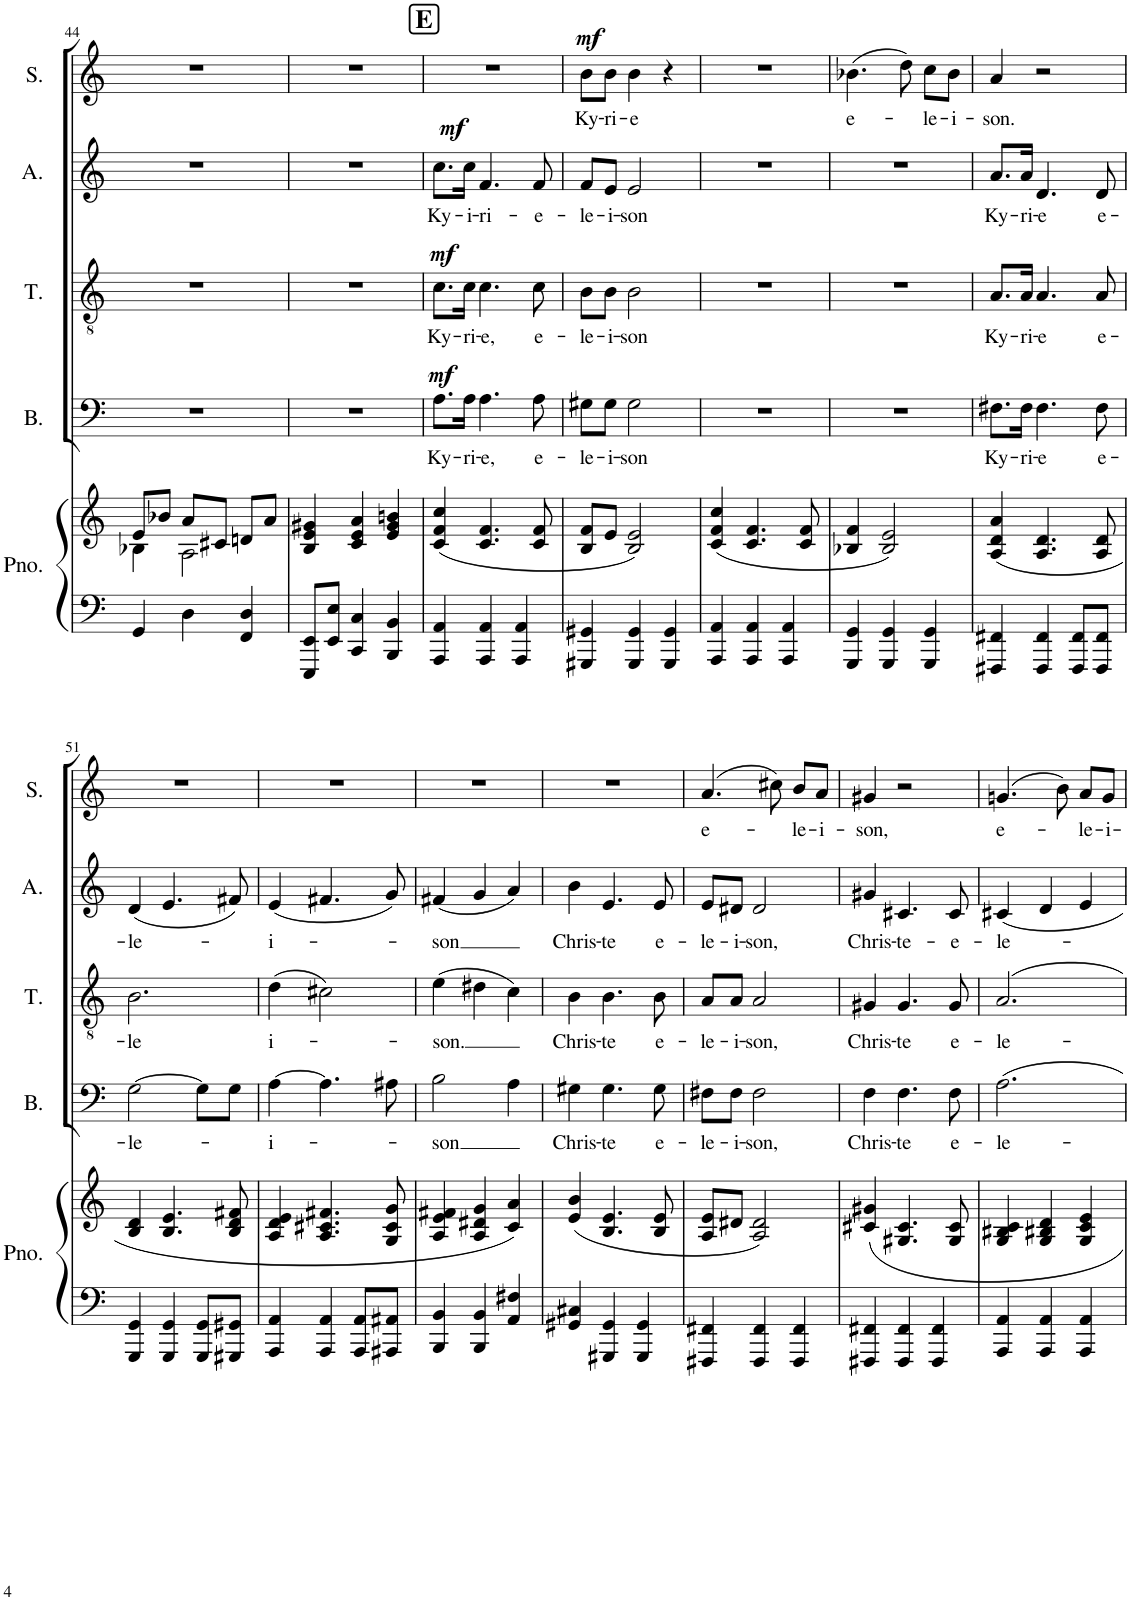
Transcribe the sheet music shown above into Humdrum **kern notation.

**kern	**kern	**kern	**text	**dynam	**kern	**text	**dynam	**kern	**text	**dynam	**kern	**text	**dynam
*part5	*part5	*part4	*part4	*part4	*part3	*part3	*part3	*part2	*part2	*part2	*part1	*part1	*part1
*staff6	*staff5	*staff4	*staff4	*staff4	*staff3	*staff3	*staff3	*staff2	*staff2	*staff2	*staff1	*staff1	*staff1
*I"Piano	*	*I"Bass	*	*	*I"Tenor	*	*	*I"Alto	*	*	*I"Soprano	*	*
*I'Pno.	*	*I'B.	*	*	*I'T.	*	*	*I'A.	*	*	*I'S.	*	*
!!LO:PB:g=z
*clefF4	*clefG2	*clefF4	*	*	*clefGv2	*	*	*clefG2	*	*	*clefG2	*	*
*k[]	*k[]	*k[]	*	*	*k[]	*	*	*k[]	*	*	*k[]	*	*
*M3/4	*M3/4	*M3/4	*	*	*M3/4	*	*	*M3/4	*	*	*M3/4	*	*
=44	=44	=44	=44	=44	=44	=44	=44	=44	=44	=44	=44	=44	=44
*	*^	*	*	*	*	*	*	*	*	*	*	*	*
4GG/	8e/L	4B-X\	2.r	.	.	2.r	.	.	2.r	.	.	2.r	.	.
.	8b-X/J	.	.	.	.	.	.	.	.	.	.	.	.	.
4D\	8a/L	2A\	.	.	.	.	.	.	.	.	.	.	.	.
.	8c#X/J	.	.	.	.	.	.	.	.	.	.	.	.	.
4FF/ 4D/	8dn/L	.	.	.	.	.	.	.	.	.	.	.	.	.
.	8a/J	.	.	.	.	.	.	.	.	.	.	.	.	.
*	*v	*v	*	*	*	*	*	*	*	*	*	*	*	*
=45	=45	=45	=45	=45	=45	=45	=45	=45	=45	=45	=45	=45	=45
8EEE/ 8EE/L	4B/ 4e/ 4g#X/	2.r	.	.	2.r	.	.	2.r	.	.	2.r	.	.
8EE/ 8E/J	.	.	.	.	.	.	.	.	.	.	.	.	.
4CC/ 4C/	4c/ 4e/ 4a/	.	.	.	.	.	.	.	.	.	.	.	.
4BBB/ 4BB/	4e/ 4g#/ 4bn/	.	.	.	.	.	.	.	.	.	.	.	.
!!LO:REH:place=s1:a:B:cj:fs=14:t=E
=46	=46	=46	=46	=46	=46	=46	=46	=46	=46	=46	=46	=46	=46
!	!	!	!LO:LY:b	!LO:DY:a	!	!LO:LY:b	!LO:DY:a	!	!LO:LY:b	!LO:DY:a	!	!	!
4AAA/ 4AA/	(4c/ 4f/ 4cc/	8.A\L	Ky-	mf	8.c\L	Ky-	mf	8.cc\L	Ky-	mf	2.r	.	.
!	!	!	!LO:LY:b	!	!	!LO:LY:b	!	!	!LO:LY:b	!	!	!	!
.	.	16A\Jk	-ri-	.	16c\Jk	-ri-	.	16cc\Jk	-i-	.	.	.	.
!	!	!	!LO:LY:b	!	!	!LO:LY:b	!	!	!LO:LY:b	!	!	!	!
4AAA/ 4AA/	4.c/ 4.f/	4.A\	-e,	.	4.c\	-e,	.	4.f/	-ri-	.	.	.	.
4AAA/ 4AA/	.	.	.	.	.	.	.	.	.	.	.	.	.
!	!	!	!LO:LY:b	!	!	!LO:LY:b	!	!	!LO:LY:b	!	!	!	!
.	8c/ 8f/	8A\	e-	.	8c\	e-	.	8f/	-e-	.	.	.	.
=47	=47	=47	=47	=47	=47	=47	=47	=47	=47	=47	=47	=47	=47
!	!	!	!LO:LY:b	!	!	!LO:LY:b	!	!	!LO:LY:b	!	!	!LO:LY:b	!LO:DY:a
4GGG#X/ 4GG#X/	8B/ 8f/L	8G#X\L	-le-	.	8B\L	-le-	.	8f/L	-le-	.	8b\L	Ky-	mf
!	!	!	!LO:LY:b	!	!	!LO:LY:b	!	!	!LO:LY:b	!	!	!LO:LY:b	!
.	8e/J	8G#\J	-i-	.	8B\J	-i-	.	8e/J	-i-	.	8b\J	-ri-	.
!	!	!	!LO:LY:b	!	!	!LO:LY:b	!	!	!LO:LY:b	!	!	!LO:LY:b	!
4GGG#/ 4GG#/	2B/ 2e/)	2G#\	-son	.	2B\	-son	.	2e/	-son	.	4b\	-e	.
4GGG#/ 4GG#/	.	.	.	.	.	.	.	.	.	.	4r	.	.
=48	=48	=48	=48	=48	=48	=48	=48	=48	=48	=48	=48	=48	=48
4AAA/ 4AA/	(4c/ 4f/ 4cc/	2.r	.	.	2.r	.	.	2.r	.	.	2.r	.	.
4AAA/ 4AA/	4.c/ 4.f/	.	.	.	.	.	.	.	.	.	.	.	.
4AAA/ 4AA/	.	.	.	.	.	.	.	.	.	.	.	.	.
.	8c/ 8f/	.	.	.	.	.	.	.	.	.	.	.	.
=49	=49	=49	=49	=49	=49	=49	=49	=49	=49	=49	=49	=49	=49
!	!	!	!	!	!	!	!	!	!	!	!	!LO:LY:b	!
4GGG/ 4GG/	4B-X/ 4f/	2.r	.	.	2.r	.	.	2.r	.	.	(4.b-X\	e-	.
4GGG/ 4GG/	2B-/ 2e/)	.	.	.	.	.	.	.	.	.	.	.	.
.	.	.	.	.	.	.	.	.	.	.	8dd\)	.	.
!	!	!	!	!	!	!	!	!	!	!	!	!LO:LY:b	!
4GGG/ 4GG/	.	.	.	.	.	.	.	.	.	.	8cc\L	-le-	.
!	!	!	!	!	!	!	!	!	!	!	!	!LO:LY:b	!
.	.	.	.	.	.	.	.	.	.	.	8b-\J	-i-	.
=50	=50	=50	=50	=50	=50	=50	=50	=50	=50	=50	=50	=50	=50
!	!	!	!LO:LY:b	!	!	!LO:LY:b	!	!	!LO:LY:b	!	!	!LO:LY:b	!
4FFF#X/ 4FF#X/	(4A/ 4d/ 4a/	8.F#X\L	Ky-	.	8.A/L	Ky-	.	8.a/L	Ky-	.	4a/	-son.	.
!	!	!	!LO:LY:b	!	!	!LO:LY:b	!	!	!LO:LY:b	!	!	!	!
.	.	16F#\Jk	-ri-	.	16A/Jk	-ri-	.	16a/Jk	-ri-	.	.	.	.
!	!	!	!LO:LY:b	!	!	!LO:LY:b	!	!	!LO:LY:b	!	!	!	!
4FFF#/ 4FF#/	4.A/ 4.d/	4.F#\	-e	.	4.A/	-e	.	4.d/	-e	.	2r	.	.
8FFF#/ 8FF#/L	.	.	.	.	.	.	.	.	.	.	.	.	.
!	!	!	!LO:LY:b	!	!	!LO:LY:b	!	!	!LO:LY:b	!	!	!	!
8FFF#/ 8FF#/J	8A/ 8d/	8F#\	e-	.	8A/	e-	.	8d/	e-	.	.	.	.
!!LO:LB:g=z
=51	=51	=51	=51	=51	=51	=51	=51	=51	=51	=51	=51	=51	=51
!	!	!	!LO:LY:b	!	!	!LO:LY:b	!	!	!LO:LY:b	!	!	!	!
4GGG/ 4GG/	4B/ 4d/	[2G\	-le-	.	2.B\	-le	.	(4d/	-le-	.	2.r	.	.
4GGG/ 4GG/	4.B/ 4.e/	.	.	.	.	.	.	4.e/	.	.	.	.	.
8GGG/ 8GG/L	.	8G\L]	.	.	.	.	.	.	.	.	.	.	.
8GGG#X/ 8GG#X/J	8B/ 8d/ 8f#X/	8G\J	.	.	.	.	.	8f#X/)	.	.	.	.	.
=52	=52	=52	=52	=52	=52	=52	=52	=52	=52	=52	=52	=52	=52
!	!	!	!LO:LY:b	!	!	!LO:LY:b	!	!	!LO:LY:b	!	!	!	!
4AAA/ 4AA/	4A/ 4d/ 4e/	[4A\	-i-	.	(4d\	i-	.	(4e/	-i-	.	2.r	.	.
4AAA/ 4AA/	4.A/ 4.c#X/ 4.f#X/	4.A\]	.	.	2c#X\)	.	.	4.f#X/	.	.	.	.	.
8AAA/ 8AA/L	.	.	.	.	.	.	.	.	.	.	.	.	.
8AAA#X/ 8AA#X/J	8G/ 8c#/ 8g/	8A#X\	.	.	.	.	.	8g/)	.	.	.	.	.
=53	=53	=53	=53	=53	=53	=53	=53	=53	=53	=53	=53	=53	=53
!	!	!	!LO:LY:b	!	!	!LO:LY:b	!	!	!LO:LY:b	!	!	!	!
4BBB/ 4BB/	4A/ 4e/ 4f#X/	2B\	-son	.	(4e\	-son.	.	(4f#X/	-son	.	2.r	.	.
4BBB/ 4BB/	4A/ 4d#X/ 4g/	.	.	.	4d#X\	.	.	4g/	.	.	.	.	.
4AA/ 4F#X/	4c/ 4a/)	4A\	.	.	4c\)	.	.	4a/)	.	.	.	.	.
=54	=54	=54	=54	=54	=54	=54	=54	=54	=54	=54	=54	=54	=54
!	!	!	!LO:LY:b	!	!	!LO:LY:b	!	!	!LO:LY:b	!	!	!	!
4GG#X/ 4C#X/	(4e/ 4b/	4G#X\	Chris-	.	4B\	Chris-	.	4b\	Chris-	.	2.r	.	.
!	!	!	!LO:LY:b	!	!	!LO:LY:b	!	!	!LO:LY:b	!	!	!	!
4GGG#X/ 4GG#/	4.B/ 4.e/	4.G#\	-te	.	4.B\	-te	.	4.e/	-te	.	.	.	.
4GGG#/ 4GG#/	.	.	.	.	.	.	.	.	.	.	.	.	.
!	!	!	!LO:LY:b	!	!	!LO:LY:b	!	!	!LO:LY:b	!	!	!	!
.	8B/ 8e/	8G#\	e-	.	8B\	e-	.	8e/	e-	.	.	.	.
=55	=55	=55	=55	=55	=55	=55	=55	=55	=55	=55	=55	=55	=55
!	!	!	!LO:LY:b	!	!	!LO:LY:b	!	!	!LO:LY:b	!	!	!LO:LY:b	!
4FFF#X/ 4FF#X/	8A/ 8e/L	8F#X\L	-le-	.	8A/L	-le-	.	8e/L	-le-	.	(4.a/	e-	.
!	!	!	!LO:LY:b	!	!	!LO:LY:b	!	!	!LO:LY:b	!	!	!	!
.	8d#X/J	8F#\J	-i-	.	8A/J	-i-	.	8d#X/J	-i-	.	.	.	.
!	!	!	!LO:LY:b	!	!	!LO:LY:b	!	!	!LO:LY:b	!	!	!	!
4FFF#/ 4FF#/	2A/ 2d#/)	2F#\	-son,	.	2A/	-son,	.	2d#/	-son,	.	.	.	.
.	.	.	.	.	.	.	.	.	.	.	8cc#X\)	.	.
!	!	!	!	!	!	!	!	!	!	!	!	!LO:LY:b	!
4FFF#/ 4FF#/	.	.	.	.	.	.	.	.	.	.	8b/L	-le-	.
!	!	!	!	!	!	!	!	!	!	!	!	!LO:LY:b	!
.	.	.	.	.	.	.	.	.	.	.	8a/J	-i-	.
=56	=56	=56	=56	=56	=56	=56	=56	=56	=56	=56	=56	=56	=56
!	!	!	!LO:LY:b	!	!	!LO:LY:b	!	!	!LO:LY:b	!	!	!LO:LY:b	!
4FFF#X/ 4FF#X/	4c#X/ 4g#X/	4F\	Chris-	.	4G#X/	Chris-	.	4g#X/	Chris-	.	4g#X/	-son,	.
!	!	!	!LO:LY:b	!	!	!LO:LY:b	!	!	!LO:LY:b	!	!	!	!
4FFF#/ 4FF#/	4.G#X/ 4.c#/	4.F\	-te	.	4.G#/	-te	.	4.c#X/	-te-	.	2r	.	.
4FFF#/ 4FF#/	.	.	.	.	.	.	.	.	.	.	.	.	.
!	!	!	!LO:LY:b	!	!	!LO:LY:b	!	!	!LO:LY:b	!	!	!	!
.	8G#/ 8c#/	8F\	e-	.	8G#/	e-	.	8c#/	-e-	.	.	.	.
=57	=57	=57	=57	=57	=57	=57	=57	=57	=57	=57	=57	=57	=57
!	!	!	!LO:LY:b	!	!	!LO:LY:b	!	!	!LO:LY:b	!	!	!LO:LY:b	!
4AAA/ 4AA/	4G/ 4B#X/ 4c/	2.A\	-le-	.	2.A/	-le-	.	4c#X/	-le-	.	(4.gn/	e-	.
4AAA/ 4AA/	4G/ 4B#X/ 4d/	.	.	.	.	.	.	4d/	.	.	.	.	.
.	.	.	.	.	.	.	.	.	.	.	8b\)	.	.
!	!	!	!	!	!	!	!	!	!	!	!	!LO:LY:b	!
4AAA/ 4AA/	4G/ 4c/ 4e/	.	.	.	.	.	.	4e/	.	.	8a/L	-le-	.
!	!	!	!	!	!	!	!	!	!	!	!	!LO:LY:b	!
.	.	.	.	.	.	.	.	.	.	.	8g/J	-i-	.
=	=	=	=	=	=	=	=	=	=	=	=	=	=
*-	*-	*-	*-	*-	*-	*-	*-	*-	*-	*-	*-	*-	*-
